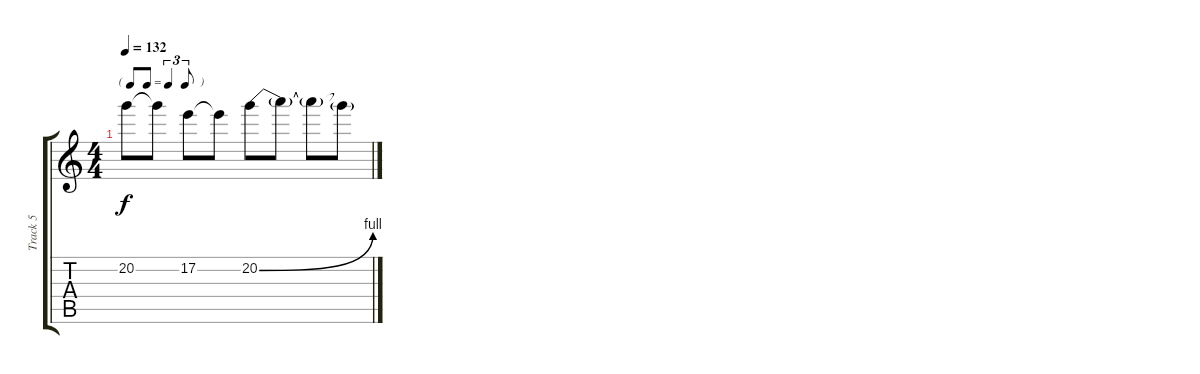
\track ("Track 5" "Track 5") {instrument distortionguitar}
\staff {score tabs}
\tuning (E4 B3 G3 D3 A2 E2) {hide}
\ts (4 4)
\tf triplet8th
\tempo 132
\clef g2
\ks c
20.2.8{dy f} 20.2{t}.8 17.2.8 17.2{t}.8 20.2{be (bend 0 0 60 4)}.8 20.2{t}.8 20.2{t}.8 20.2{t}.8
